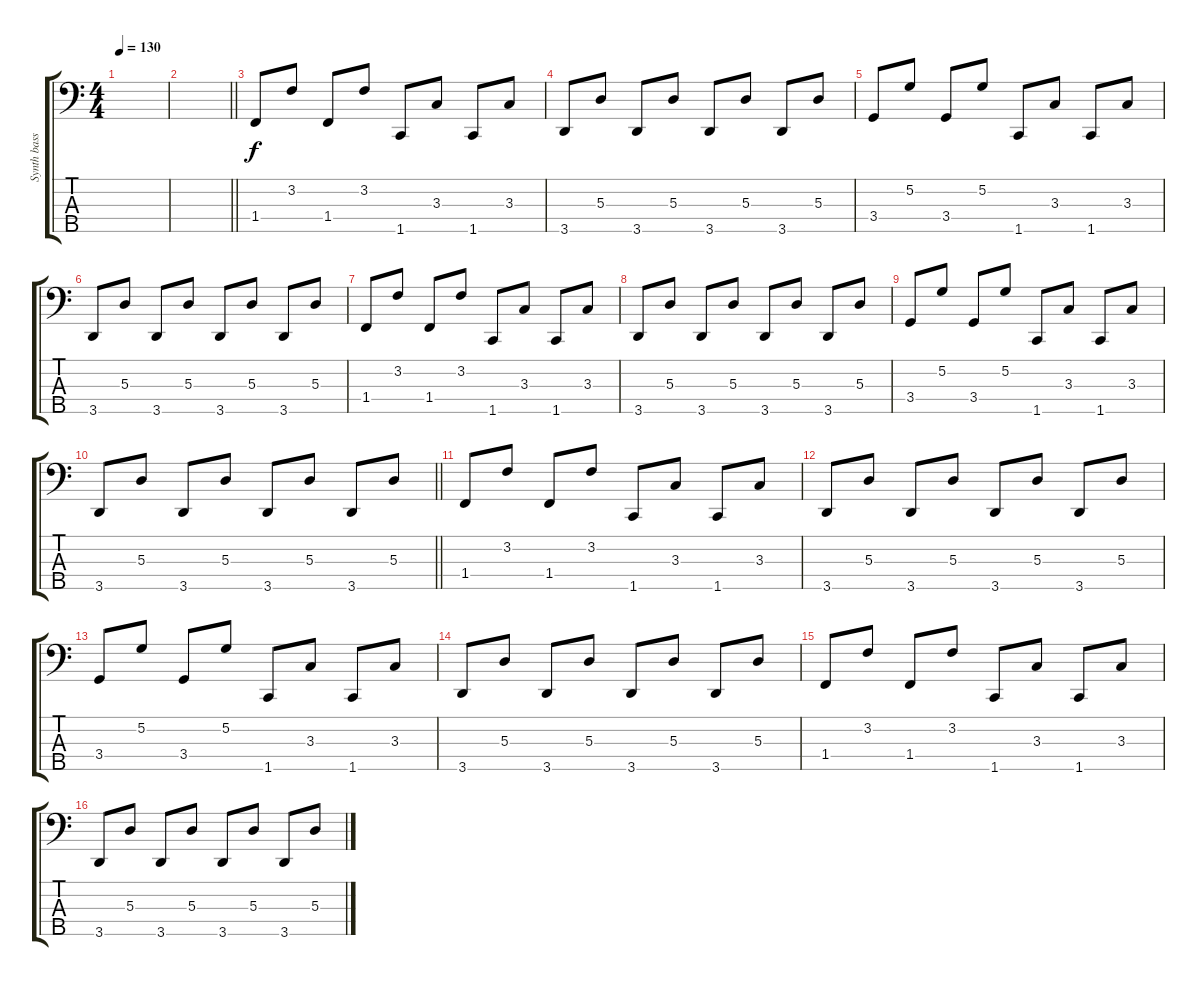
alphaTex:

\track ("Synth bass" "Synth bass") {instrument synthbass1}
\staff {score tabs}
\tuning (G2 D2 A1 E1 B0) {hide}
\ts (4 4)
\tempo 130
\clef f4
\ks c
|
\barLineRight lightlight
|
1.4.8 3.2.8 1.4.8 3.2.8 1.5.8 3.3.8 1.5.8 3.3.8 |
3.5.8 5.3.8 3.5.8 5.3.8 3.5.8 5.3.8 3.5.8 5.3.8 |
3.4.8 5.2.8 3.4.8 5.2.8 1.5.8 3.3.8 1.5.8 3.3.8 |
3.5.8 5.3.8 3.5.8 5.3.8 3.5.8 5.3.8 3.5.8 5.3.8 |
1.4.8 3.2.8 1.4.8 3.2.8 1.5.8 3.3.8 1.5.8 3.3.8 |
3.5.8 5.3.8 3.5.8 5.3.8 3.5.8 5.3.8 3.5.8 5.3.8 |
3.4.8 5.2.8 3.4.8 5.2.8 1.5.8 3.3.8 1.5.8 3.3.8 |
\barLineRight lightlight
3.5.8 5.3.8 3.5.8 5.3.8 3.5.8 5.3.8 3.5.8 5.3.8 |
1.4.8 3.2.8 1.4.8 3.2.8 1.5.8 3.3.8 1.5.8 3.3.8 |
3.5.8 5.3.8 3.5.8 5.3.8 3.5.8 5.3.8 3.5.8 5.3.8 |
3.4.8 5.2.8 3.4.8 5.2.8 1.5.8 3.3.8 1.5.8 3.3.8 |
3.5.8 5.3.8 3.5.8 5.3.8 3.5.8 5.3.8 3.5.8 5.3.8 |
1.4.8 3.2.8 1.4.8 3.2.8 1.5.8 3.3.8 1.5.8 3.3.8 |
3.5.8 5.3.8 3.5.8 5.3.8 3.5.8 5.3.8 3.5.8 5.3.8
